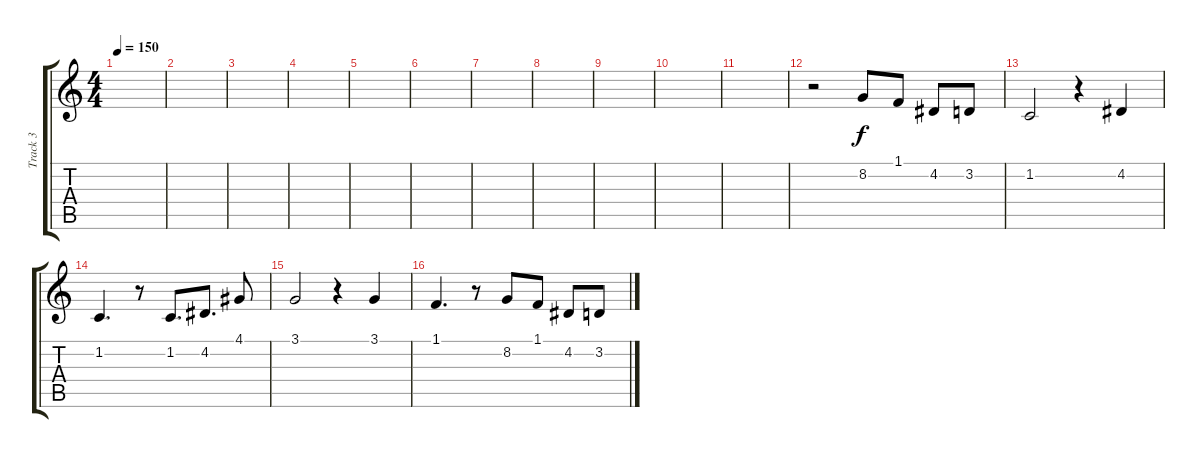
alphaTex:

\track ("Track 3" "Track 3") {instrument harpsichord}
\staff {score tabs}
\tuning (E4 B3 G3 D3 A2 E2) {hide}
\ts (4 4)
\tempo 150
\clef g2
\ks c
|
|
|
|
|
|
|
|
|
|
|
r.2 8.2.8 1.1.8 4.2.8 3.2.8 |
1.2.2 r.4 4.2.4 |
1.2.4{d} r.8 1.2.8{d} 4.2.8{d} 4.1.8 |
3.1.2 r.4 3.1.4 |
1.1.4{d} r.8 8.2.8 1.1.8 4.2.8 3.2.8
